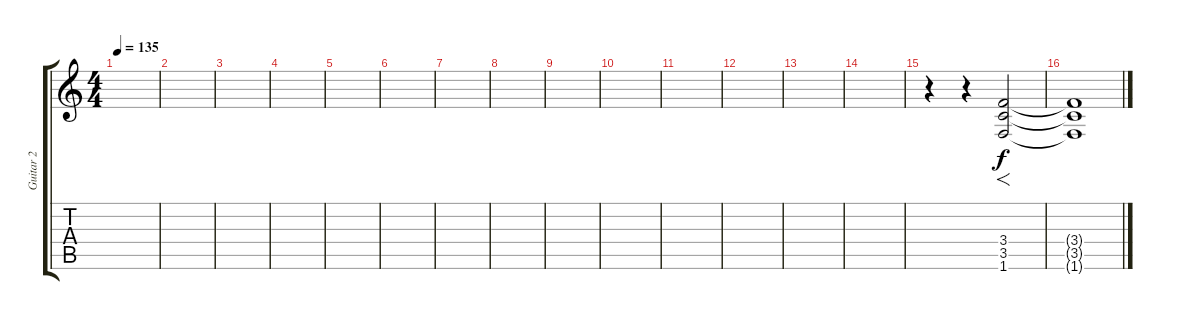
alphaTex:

\track ("Guitar 2" "Guitar 2") {instrument distortionguitar}
\staff {score tabs}
\tuning (E4 B3 G3 D3 A2 E2) {hide}
\ts (4 4)
\tempo 135
\clef g2
\ks c
|
|
|
|
|
|
|
|
|
|
|
|
|
|
r.4 r.4 (3.4 3.5 1.6).2{f} |
(3.4{t} 3.5{t} 1.6{t}).1
